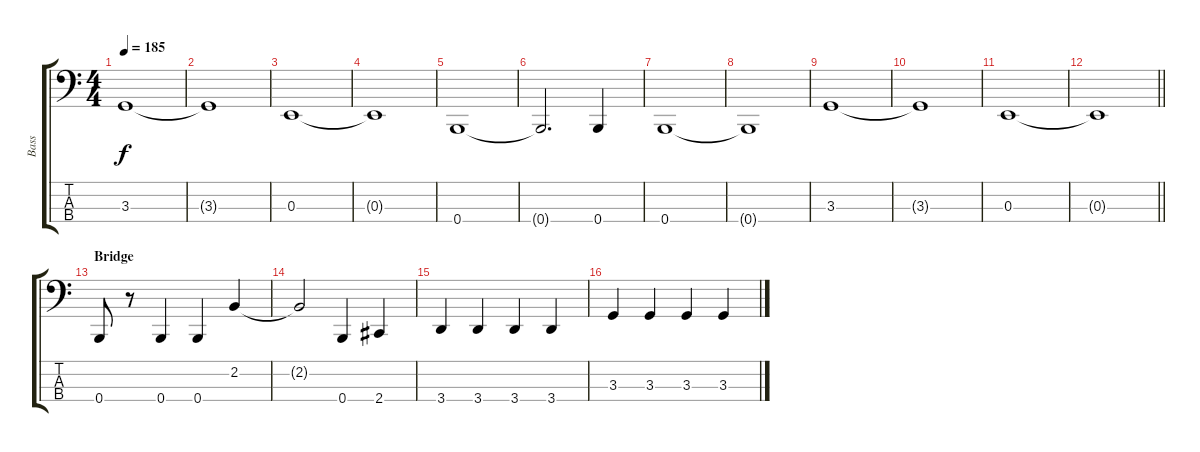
\track ("Bass" "Bass") {instrument electricbassfinger}
\staff {score tabs}
\tuning (D2 A1 E1 B0) {hide}
\ts (4 4)
\tempo 185
\clef f4
\ks c
3.3.1{dy f} |
3.3{t}.1 |
0.3.1 |
0.3{t}.1 |
0.4.1 |
0.4{t}.2{d} 0.4.4 |
0.4.1 |
0.4{t}.1 |
3.3.1 |
3.3{t}.1 |
0.3.1 |
\barLineRight lightlight
0.3{t}.1 |
\section ("" "Bridge")
0.4.8 r.8 0.4.4 0.4.4 2.2.4 |
2.2{t}.2 0.4.4 2.4.4 |
3.4.4 3.4.4 3.4.4 3.4.4 |
3.3.4 3.3.4 3.3.4 3.3.4
